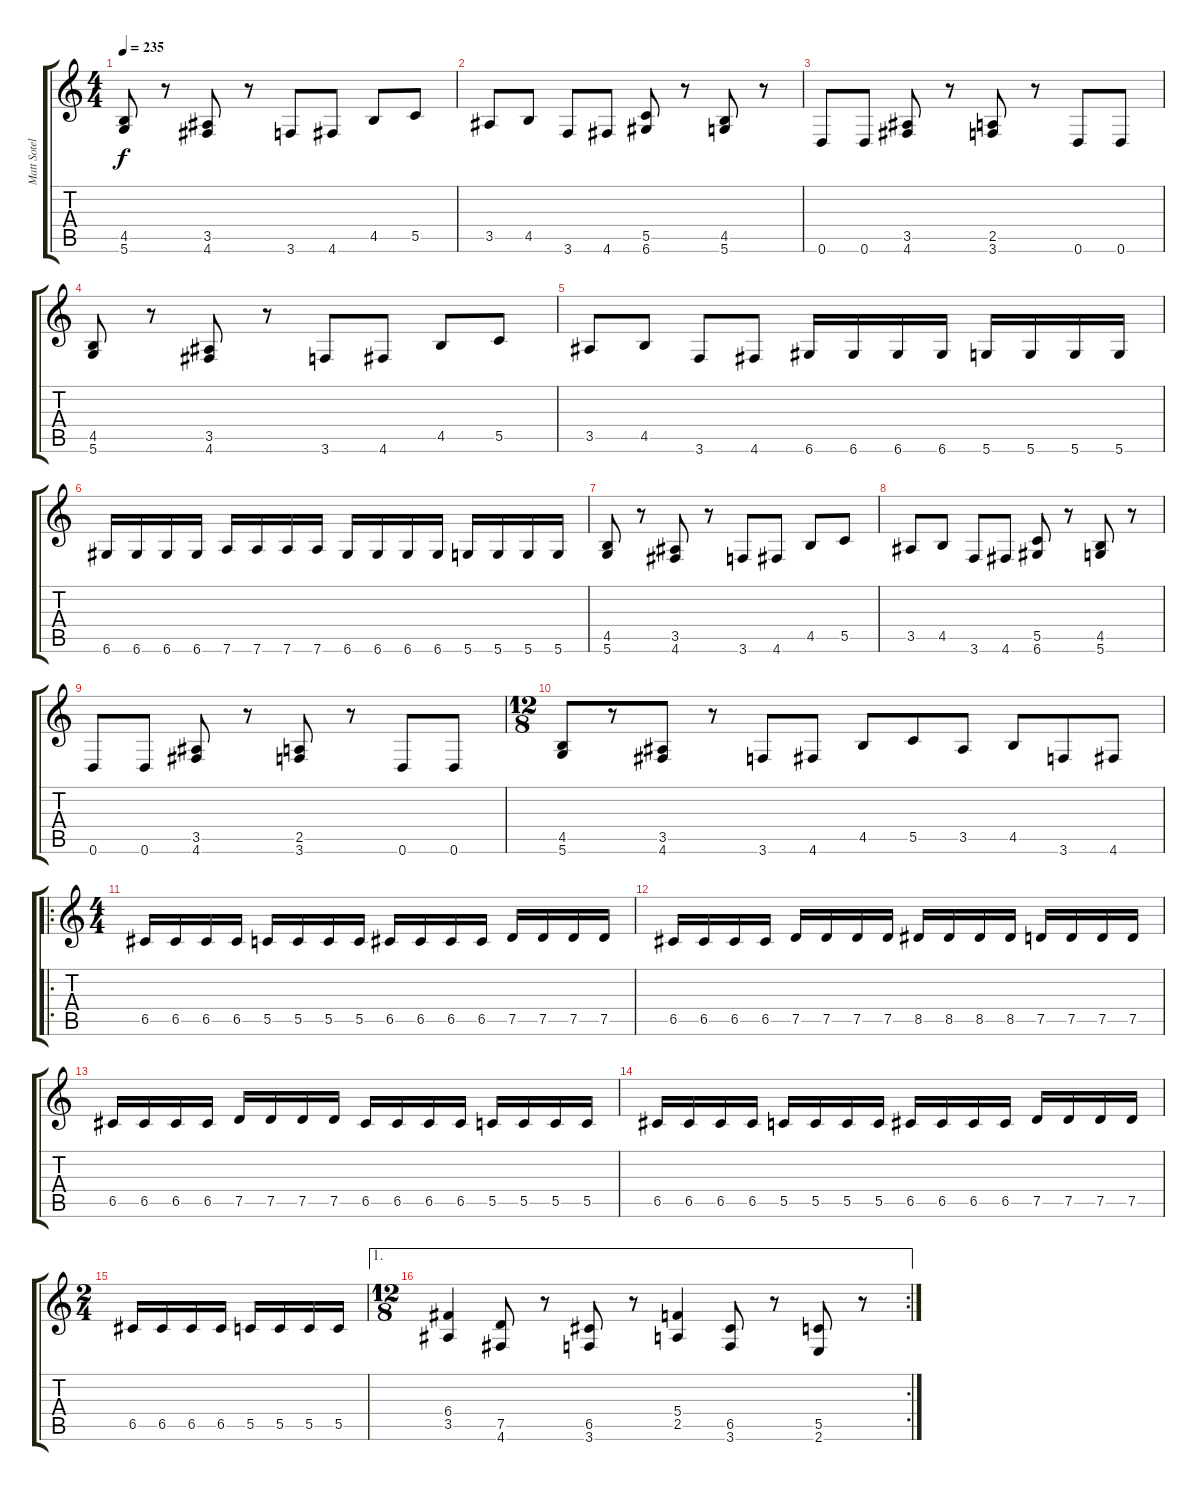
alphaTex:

\track ("Matt Sotelo (Guitar 1)" "Matt Sotel") {instrument distortionguitar}
\staff {score tabs}
\tuning (D4 A3 F3 C3 G2 D2) {hide}
\ts (4 4)
\tempo 235
\clef g2
\ks c
(4.5 5.6).8{dy f instrument distortionguitar} r.8 (3.5 4.6).8 r.8 3.6.8 4.6.8 4.5.8 5.5.8 |
3.5.8 4.5.8 3.6.8 4.6.8 (5.5 6.6).8 r.8 (4.5 5.6).8 r.8 |
0.6.8 0.6.8 (3.5 4.6).8 r.8 (2.5 3.6).8 r.8 0.6.8 0.6.8 |
(4.5 5.6).8 r.8 (3.5 4.6).8 r.8 3.6.8 4.6.8 4.5.8 5.5.8 |
3.5.8 4.5.8 3.6.8 4.6.8 6.6.16 6.6.16 6.6.16 6.6.16 5.6.16 5.6.16 5.6.16 5.6.16 |
6.6.16 6.6.16 6.6.16 6.6.16 7.6.16 7.6.16 7.6.16 7.6.16 6.6.16 6.6.16 6.6.16 6.6.16 5.6.16 5.6.16 5.6.16 5.6.16 |
(4.5 5.6).8 r.8 (3.5 4.6).8 r.8 3.6.8 4.6.8 4.5.8 5.5.8 |
3.5.8 4.5.8 3.6.8 4.6.8 (5.5 6.6).8 r.8 (4.5 5.6).8 r.8 |
0.6.8 0.6.8 (3.5 4.6).8 r.8 (2.5 3.6).8 r.8 0.6.8 0.6.8 |
\ts (12 8)
(4.5 5.6).8 r.8 (3.5 4.6).8 r.8 3.6.8 4.6.8 4.5.8 5.5.8 3.5.8 4.5.8 3.6.8 4.6.8 |
\ro
\ts (4 4)
6.5.16 6.5.16 6.5.16 6.5.16 5.5.16 5.5.16 5.5.16 5.5.16 6.5.16 6.5.16 6.5.16 6.5.16 7.5.16 7.5.16 7.5.16 7.5.16 |
6.5.16 6.5.16 6.5.16 6.5.16 7.5.16 7.5.16 7.5.16 7.5.16 8.5.16 8.5.16 8.5.16 8.5.16 7.5.16 7.5.16 7.5.16 7.5.16 |
6.5.16 6.5.16 6.5.16 6.5.16 7.5.16 7.5.16 7.5.16 7.5.16 6.5.16 6.5.16 6.5.16 6.5.16 5.5.16 5.5.16 5.5.16 5.5.16 |
6.5.16 6.5.16 6.5.16 6.5.16 5.5.16 5.5.16 5.5.16 5.5.16 6.5.16 6.5.16 6.5.16 6.5.16 7.5.16 7.5.16 7.5.16 7.5.16 |
\ts (2 4)
6.5.16 6.5.16 6.5.16 6.5.16 5.5.16 5.5.16 5.5.16 5.5.16 |
\ae 1
\rc 2
\ts (12 8)
(6.4 3.5).4 (7.5 4.6).8 r.8 (6.5 3.6).8 r.8 (5.4 2.5).4 (6.5 3.6).8 r.8 (5.5 2.6).8 r.8
